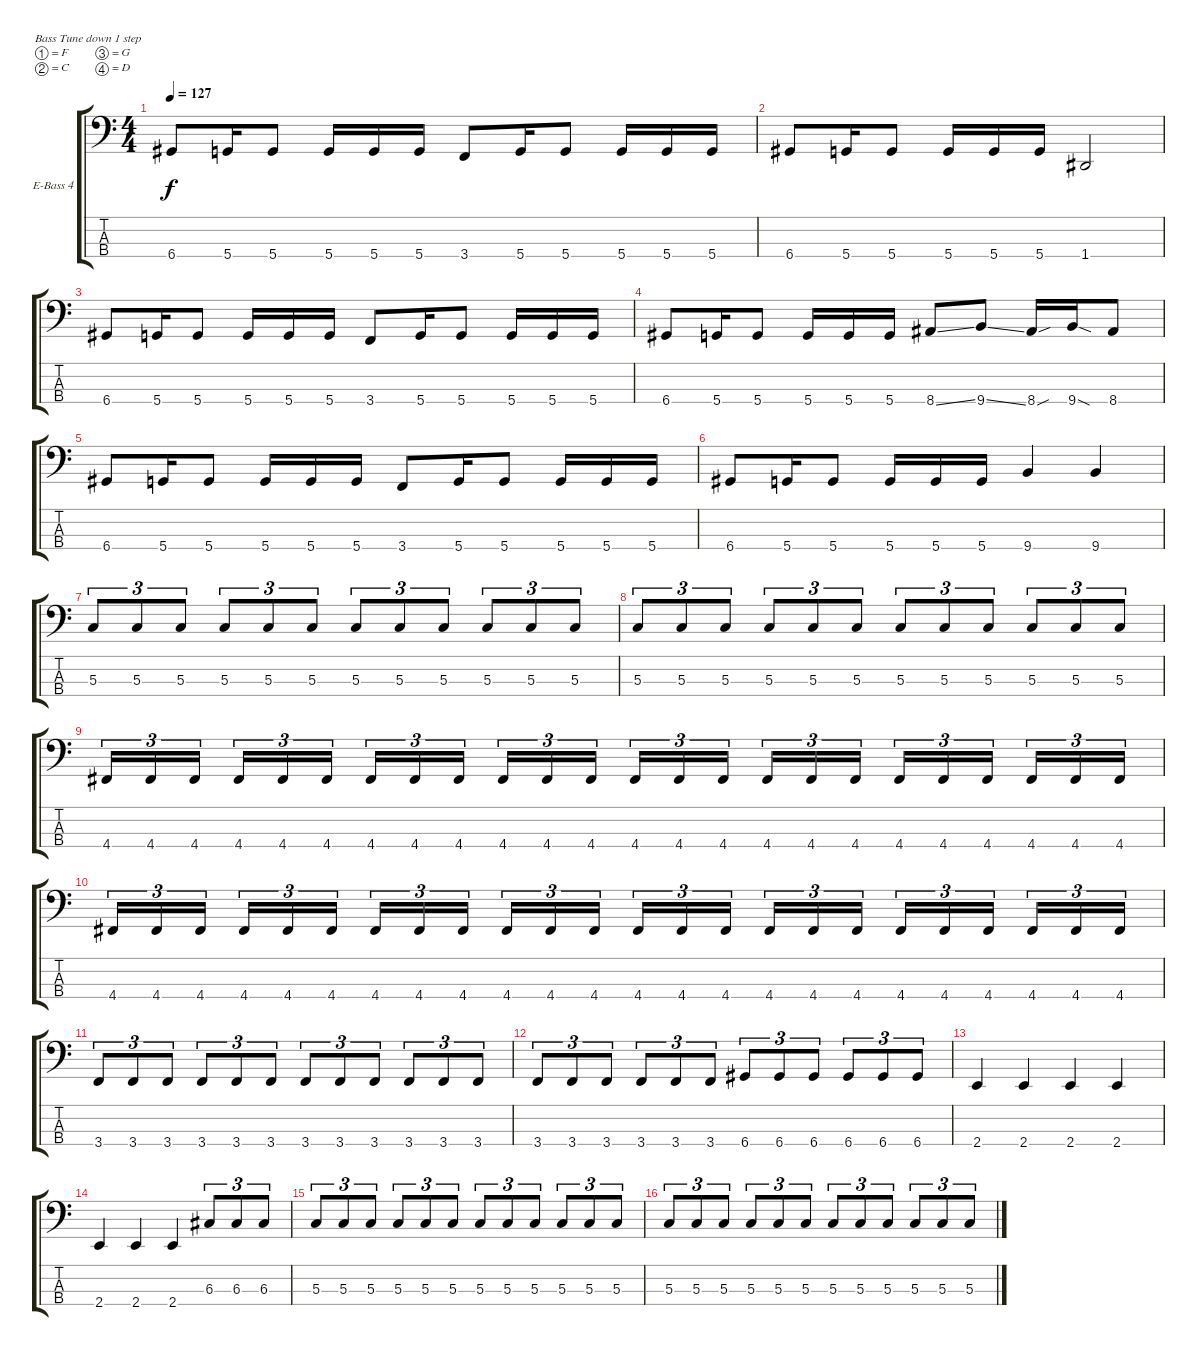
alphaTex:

\bracketExtendMode groupsimilarinstruments
\firstSystemTrackNameOrientation horizontal
\otherSystemsTrackNameOrientation horizontal
\track ("Bass (4 string)" "E-Bass 4") {instrument electricbassfinger}
\staff {score tabs}
\tuning (F2 C2 G1 D1)
\ts (4 4)
\tempo 127
\clef f4
\scale
0.333333
\ks c
6.4.8{dy f} 5.4.16 5.4.8 5.4.16 5.4.16 5.4.16 3.4.8 5.4.16 5.4.8 5.4.16 5.4.16 5.4.16 |
\scale
0.333333 6.4.8 5.4.16 5.4.8 5.4.16 5.4.16 5.4.16 1.4.2 |
\scale
0.333333 6.4.8 5.4.16 5.4.8 5.4.16 5.4.16 5.4.16 3.4.8 5.4.16 5.4.8 5.4.16 5.4.16 5.4.16 |
\scale
0.333333 6.4.8 5.4.16 5.4.8 5.4.16 5.4.16 5.4.16 8.4{ss}.8 9.4{ss}.8 8.4{sou}.16 9.4{sod}.16 8.4.8 |
\scale
0.333333 6.4.8 5.4.16 5.4.8 5.4.16 5.4.16 5.4.16 3.4.8 5.4.16 5.4.8 5.4.16 5.4.16 5.4.16 |
\scale
0.333333 6.4.8 5.4.16 5.4.8 5.4.16 5.4.16 5.4.16 9.4.4 9.4.4 |
\scale
0.333333 5.3.8{tu (3 2)} 5.3.8{tu (3 2)} 5.3.8{tu (3 2)} 5.3.8{tu (3 2)} 5.3.8{tu (3 2)} 5.3.8{tu (3 2)} 5.3.8{tu (3 2)} 5.3.8{tu (3 2)} 5.3.8{tu (3 2)} 5.3.8{tu (3 2)} 5.3.8{tu (3 2)} 5.3.8{tu (3 2)} |
\scale
0.333333 5.3.8{tu (3 2)} 5.3.8{tu (3 2)} 5.3.8{tu (3 2)} 5.3.8{tu (3 2)} 5.3.8{tu (3 2)} 5.3.8{tu (3 2)} 5.3.8{tu (3 2)} 5.3.8{tu (3 2)} 5.3.8{tu (3 2)} 5.3.8{tu (3 2)} 5.3.8{tu (3 2)} 5.3.8{tu (3 2)} |
\scale
0.333333 4.4.16{tu (3 2)} 4.4.16{tu (3 2)} 4.4.16{tu (3 2)} 4.4.16{tu (3 2)} 4.4.16{tu (3 2)} 4.4.16{tu (3 2)} 4.4.16{tu (3 2)} 4.4.16{tu (3 2)} 4.4.16{tu (3 2)} 4.4.16{tu (3 2)} 4.4.16{tu (3 2)} 4.4.16{tu (3 2)} 4.4.16{tu (3 2)} 4.4.16{tu (3 2)} 4.4.16{tu (3 2)} 4.4.16{tu (3 2)} 4.4.16{tu (3 2)} 4.4.16{tu (3 2)} 4.4.16{tu (3 2)} 4.4.16{tu (3 2)} 4.4.16{tu (3 2)} 4.4.16{tu (3 2)} 4.4.16{tu (3 2)} 4.4.16{tu (3 2)} |
\scale
0.333333 4.4.16{tu (3 2)} 4.4.16{tu (3 2)} 4.4.16{tu (3 2)} 4.4.16{tu (3 2)} 4.4.16{tu (3 2)} 4.4.16{tu (3 2)} 4.4.16{tu (3 2)} 4.4.16{tu (3 2)} 4.4.16{tu (3 2)} 4.4.16{tu (3 2)} 4.4.16{tu (3 2)} 4.4.16{tu (3 2)} 4.4.16{tu (3 2)} 4.4.16{tu (3 2)} 4.4.16{tu (3 2)} 4.4.16{tu (3 2)} 4.4.16{tu (3 2)} 4.4.16{tu (3 2)} 4.4.16{tu (3 2)} 4.4.16{tu (3 2)} 4.4.16{tu (3 2)} 4.4.16{tu (3 2)} 4.4.16{tu (3 2)} 4.4.16{tu (3 2)} |
\scale
0.333333 3.4.8{tu (3 2)} 3.4.8{tu (3 2)} 3.4.8{tu (3 2)} 3.4.8{tu (3 2)} 3.4.8{tu (3 2)} 3.4.8{tu (3 2)} 3.4.8{tu (3 2)} 3.4.8{tu (3 2)} 3.4.8{tu (3 2)} 3.4.8{tu (3 2)} 3.4.8{tu (3 2)} 3.4.8{tu (3 2)} |
\scale
0.333333 3.4.8{tu (3 2)} 3.4.8{tu (3 2)} 3.4.8{tu (3 2)} 3.4.8{tu (3 2)} 3.4.8{tu (3 2)} 3.4.8{tu (3 2)} 6.4.8{tu (3 2)} 6.4.8{tu (3 2)} 6.4.8{tu (3 2)} 6.4.8{tu (3 2)} 6.4.8{tu (3 2)} 6.4.8{tu (3 2)} |
\scale
0.333333 2.4.4 2.4.4 2.4.4 2.4.4 |
\scale
0.333333 2.4.4 2.4.4 2.4.4 6.3.8{tu (3 2)} 6.3.8{tu (3 2)} 6.3.8{tu (3 2)} |
\scale
0.333333 5.3.8{tu (3 2)} 5.3.8{tu (3 2)} 5.3.8{tu (3 2)} 5.3.8{tu (3 2)} 5.3.8{tu (3 2)} 5.3.8{tu (3 2)} 5.3.8{tu (3 2)} 5.3.8{tu (3 2)} 5.3.8{tu (3 2)} 5.3.8{tu (3 2)} 5.3.8{tu (3 2)} 5.3.8{tu (3 2)} |
\scale
0.333333 5.3.8{tu (3 2)} 5.3.8{tu (3 2)} 5.3.8{tu (3 2)} 5.3.8{tu (3 2)} 5.3.8{tu (3 2)} 5.3.8{tu (3 2)} 5.3.8{tu (3 2)} 5.3.8{tu (3 2)} 5.3.8{tu (3 2)} 5.3.8{tu (3 2)} 5.3.8{tu (3 2)} 5.3.8{tu (3 2)}
